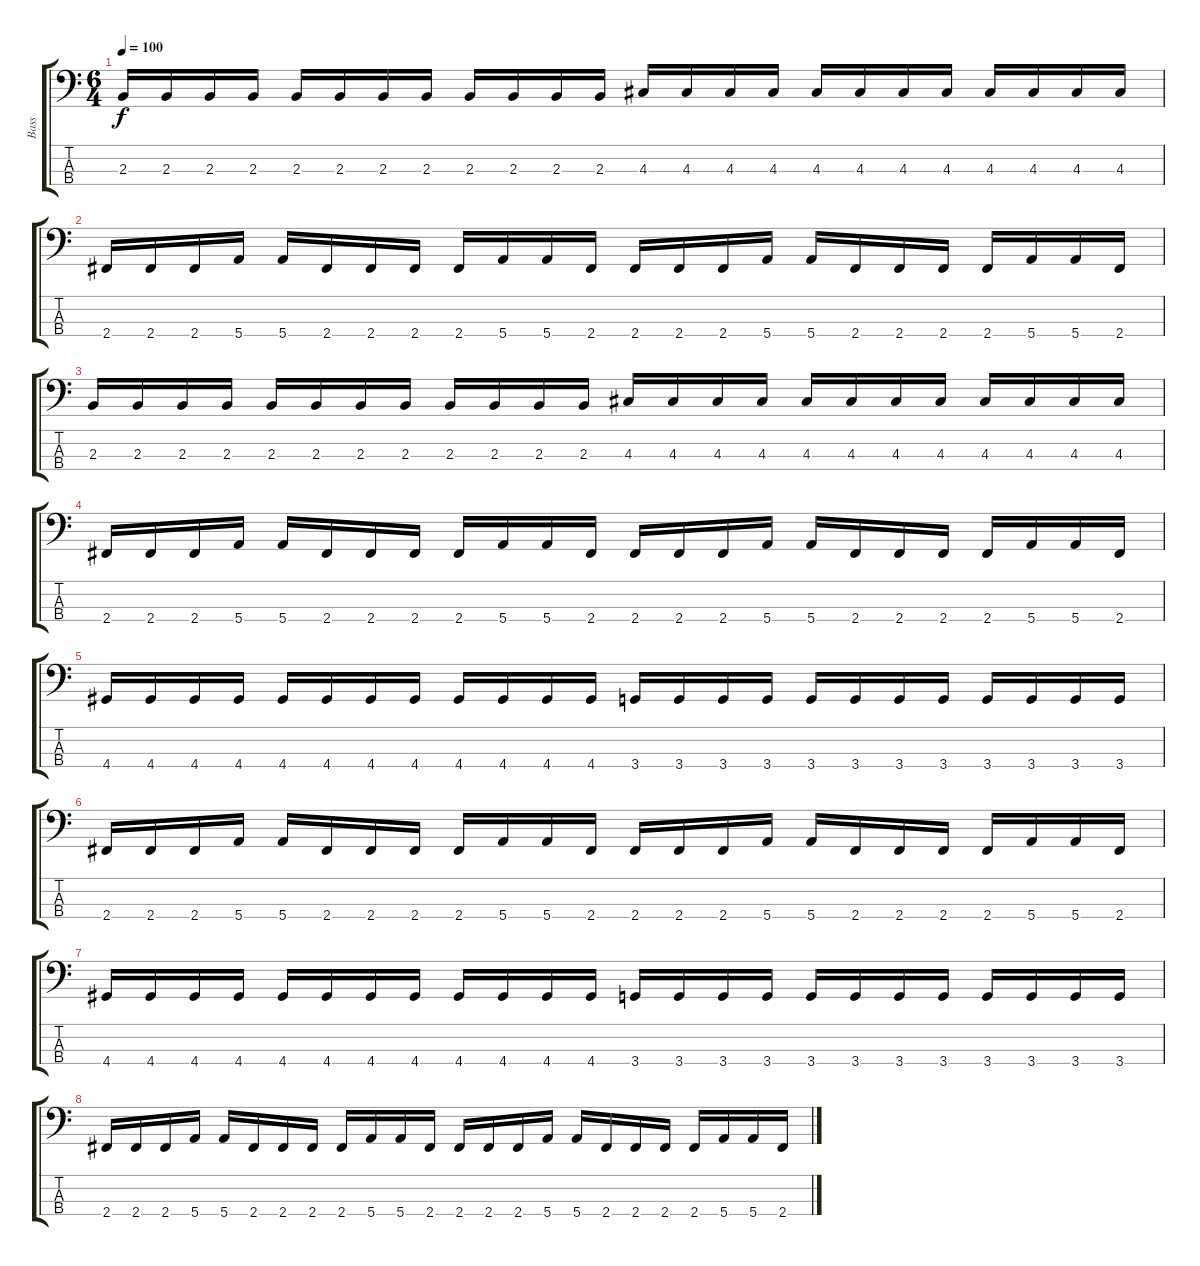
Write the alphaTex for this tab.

\track ("Bass" "Bass") {instrument synthbass1}
\staff {score tabs}
\tuning (G2 D2 A1 E1) {hide}
\ts (6 4)
\tempo 100
\clef f4
\ks c
2.3.16{dy f} 2.3.16 2.3.16 2.3.16 2.3.16 2.3.16 2.3.16 2.3.16 2.3.16 2.3.16 2.3.16 2.3.16 4.3.16 4.3.16 4.3.16 4.3.16 4.3.16 4.3.16 4.3.16 4.3.16 4.3.16 4.3.16 4.3.16 4.3.16 |
2.4.16 2.4.16 2.4.16 5.4.16 5.4.16 2.4.16 2.4.16 2.4.16 2.4.16 5.4.16 5.4.16 2.4.16 2.4.16 2.4.16 2.4.16 5.4.16 5.4.16 2.4.16 2.4.16 2.4.16 2.4.16 5.4.16 5.4.16 2.4.16 |
2.3.16 2.3.16 2.3.16 2.3.16 2.3.16 2.3.16 2.3.16 2.3.16 2.3.16 2.3.16 2.3.16 2.3.16 4.3.16 4.3.16 4.3.16 4.3.16 4.3.16 4.3.16 4.3.16 4.3.16 4.3.16 4.3.16 4.3.16 4.3.16 |
2.4.16 2.4.16 2.4.16 5.4.16 5.4.16 2.4.16 2.4.16 2.4.16 2.4.16 5.4.16 5.4.16 2.4.16 2.4.16 2.4.16 2.4.16 5.4.16 5.4.16 2.4.16 2.4.16 2.4.16 2.4.16 5.4.16 5.4.16 2.4.16 |
4.4.16 4.4.16 4.4.16 4.4.16 4.4.16 4.4.16 4.4.16 4.4.16 4.4.16 4.4.16 4.4.16 4.4.16 3.4.16 3.4.16 3.4.16 3.4.16 3.4.16 3.4.16 3.4.16 3.4.16 3.4.16 3.4.16 3.4.16 3.4.16 |
2.4.16 2.4.16 2.4.16 5.4.16 5.4.16 2.4.16 2.4.16 2.4.16 2.4.16 5.4.16 5.4.16 2.4.16 2.4.16 2.4.16 2.4.16 5.4.16 5.4.16 2.4.16 2.4.16 2.4.16 2.4.16 5.4.16 5.4.16 2.4.16 |
4.4.16 4.4.16 4.4.16 4.4.16 4.4.16 4.4.16 4.4.16 4.4.16 4.4.16 4.4.16 4.4.16 4.4.16 3.4.16 3.4.16 3.4.16 3.4.16 3.4.16 3.4.16 3.4.16 3.4.16 3.4.16 3.4.16 3.4.16 3.4.16 |
2.4.16 2.4.16 2.4.16 5.4.16 5.4.16 2.4.16 2.4.16 2.4.16 2.4.16 5.4.16 5.4.16 2.4.16 2.4.16 2.4.16 2.4.16 5.4.16 5.4.16 2.4.16 2.4.16 2.4.16 2.4.16 5.4.16 5.4.16 2.4.16
